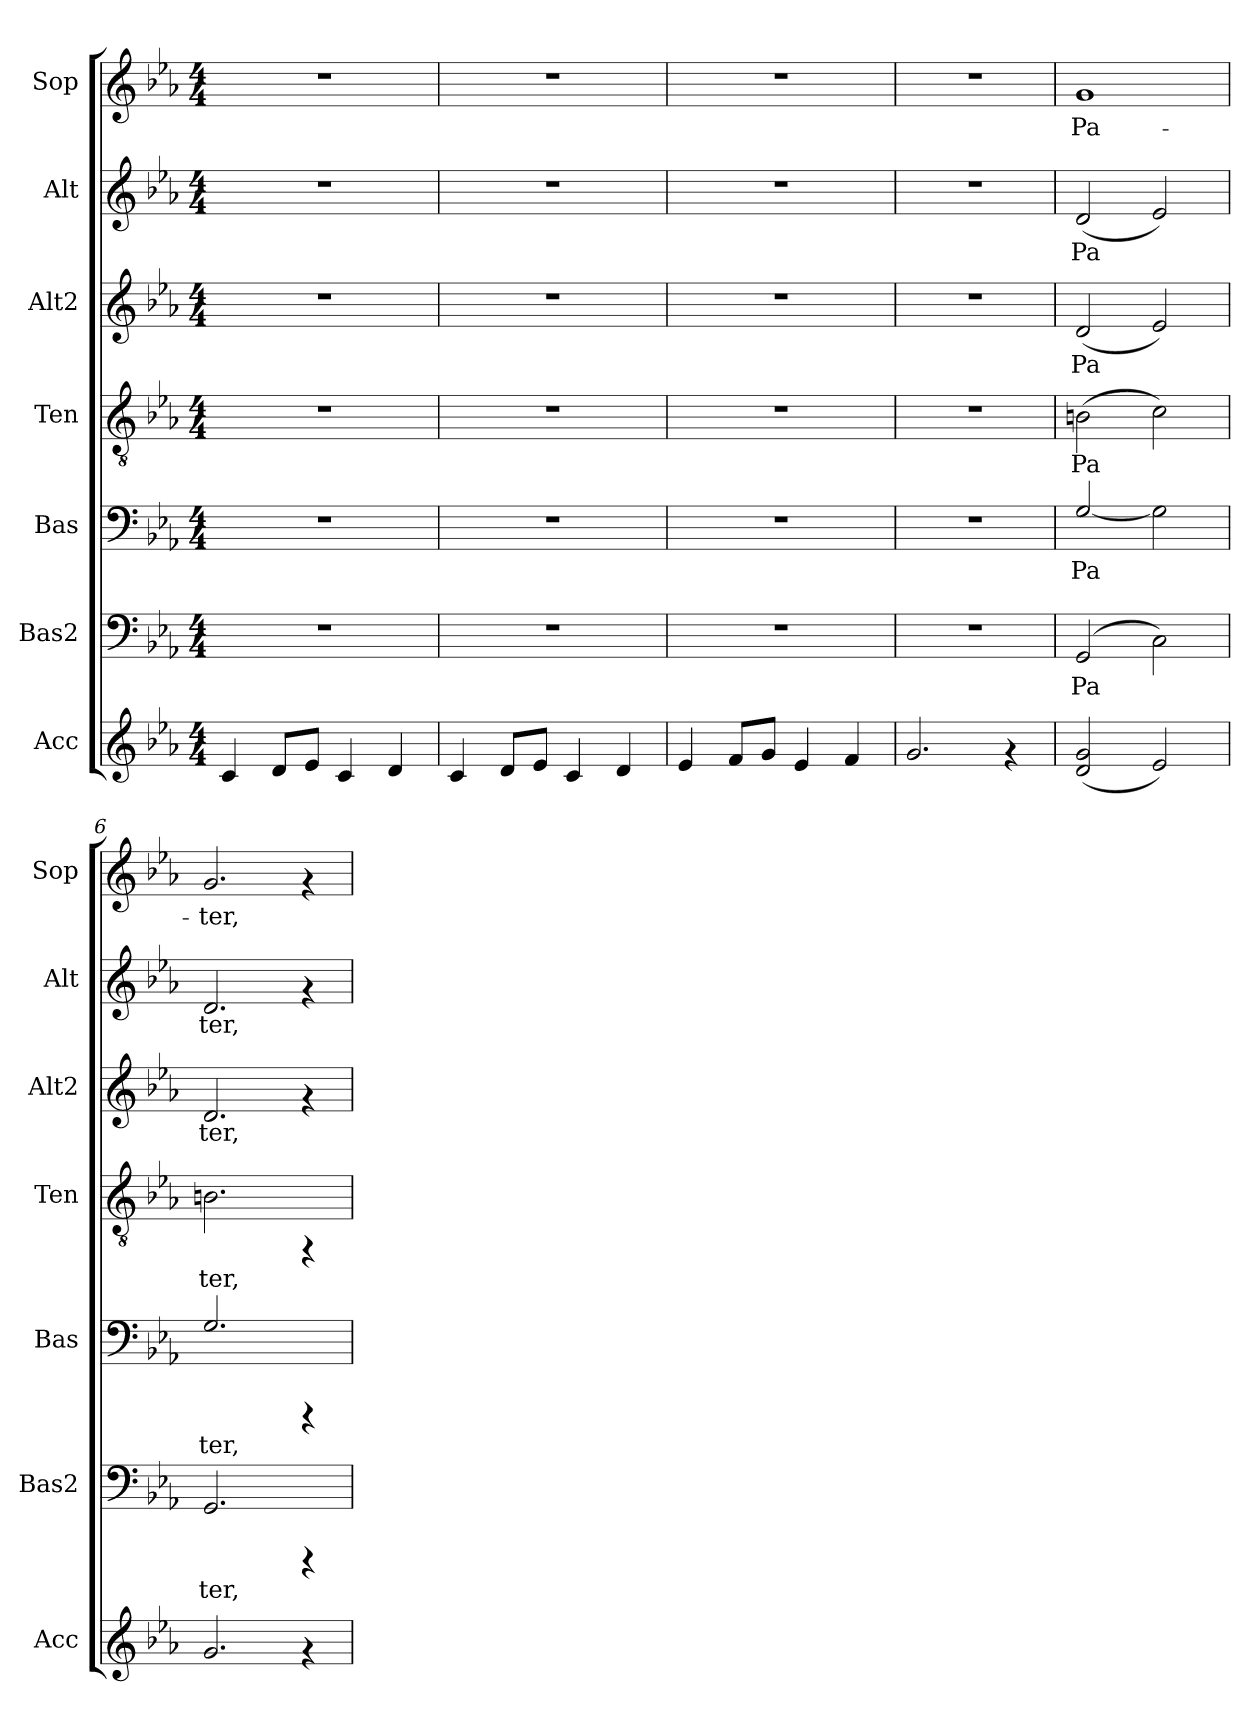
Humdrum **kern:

**kern	**kern	**text	**kern	**text	**kern	**text	**kern	**text	**kern	**text	**kern	**text
*part7	*part6	*part6	*part5	*part5	*part4	*part4	*part3	*part3	*part2	*part2	*part1	*part1
*staff7	*staff6	*staff6	*staff5	*staff5	*staff4	*staff4	*staff3	*staff3	*staff2	*staff2	*staff1	*staff1
*I"Acc	*I"Bas2	*	*I"Bas	*	*I"Ten	*	*I"Alt2	*	*I"Alt	*	*I"Sop	*
*I'Acc	*I'Bas2	*	*I'Bas	*	*I'Ten	*	*I'Alt2	*	*I'Alt	*	*I'Sop	*
*stria5	*stria5	*	*stria5	*	*stria5	*	*stria5	*	*stria5	*	*stria5	*
*clefG2	*clefF4	*	*clefF4	*	*clefGv2	*	*clefG2	*	*clefG2	*	*clefG2	*
*k[b-e-a-]	*k[b-e-a-]	*	*k[b-e-a-]	*	*k[b-e-a-]	*	*k[b-e-a-]	*	*k[b-e-a-]	*	*k[b-e-a-]	*
*E-:	*E-:	*	*E-:	*	*E-:	*	*E-:	*	*E-:	*	*E-:	*
*M4/4	*M4/4	*	*M4/4	*	*M4/4	*	*M4/4	*	*M4/4	*	*M4/4	*
=1	=1	=1	=1	=1	=1	=1	=1	=1	=1	=1	=1	=1
4c/	1r	.	1r	.	1r	.	1r	.	1r	.	1r	.
8d/L	.	.	.	.	.	.	.	.	.	.	.	.
8e-/J	.	.	.	.	.	.	.	.	.	.	.	.
4c/	.	.	.	.	.	.	.	.	.	.	.	.
4d/	.	.	.	.	.	.	.	.	.	.	.	.
=2	=2	=2	=2	=2	=2	=2	=2	=2	=2	=2	=2	=2
4c/	1r	.	1r	.	1r	.	1r	.	1r	.	1r	.
8d/L	.	.	.	.	.	.	.	.	.	.	.	.
8e-/J	.	.	.	.	.	.	.	.	.	.	.	.
4c/	.	.	.	.	.	.	.	.	.	.	.	.
4d/	.	.	.	.	.	.	.	.	.	.	.	.
=3	=3	=3	=3	=3	=3	=3	=3	=3	=3	=3	=3	=3
4e-/	1r	.	1r	.	1r	.	1r	.	1r	.	1r	.
8f/L	.	.	.	.	.	.	.	.	.	.	.	.
8g/J	.	.	.	.	.	.	.	.	.	.	.	.
4e-/	.	.	.	.	.	.	.	.	.	.	.	.
4f/	.	.	.	.	.	.	.	.	.	.	.	.
=4	=4	=4	=4	=4	=4	=4	=4	=4	=4	=4	=4	=4
2.g/	1r	.	1r	.	1r	.	1r	.	1r	.	1r	.
4rf	.	.	.	.	.	.	.	.	.	.	.	.
!!LO:PB:g=z
=5	=5	=5	=5	=5	=5	=5	=5	=5	=5	=5	=5	=5
!	!	!LO:LY:b:cj	!	!LO:LY:b:cj	!	!LO:LY:b:cj	!	!LO:LY:b:cj	!	!LO:LY:b:cj	!	!LO:LY:b:cj
(<2g/ 2d/	(<2GG/	Pa-	[>2G/	Pa-	(>2Bn\	Pa-	(<2d/	Pa-	(<2d/	Pa-	1g	Pa-
!	!	!LO:LY:b:cj	!	!LO:LY:b:cj	!	!LO:LY:b:cj	!	!LO:LY:b:cj	!	!LO:LY:b:cj	!	!
2e-/)	2C\)	--	2G\]	--	2c\)	--	2e-/)	--	2e-/)	--	.	.
=6	=6	=6	=6	=6	=6	=6	=6	=6	=6	=6	=6	=6
!	!	!LO:LY:b:cj	!	!LO:LY:b:cj	!	!LO:LY:b:cj	!	!LO:LY:b:cj	!	!LO:LY:b:cj	!	!LO:LY:b:cj
2.g/	2.GG/	ter,	2.G/	ter,	2.Bn\	ter,	2.d/	ter,	2.d/	ter,	2.g/	ter,
4rf	4rCCC	.	4rCCC	.	4rFF	.	4rf	.	4rf	.	4rf	.
=	=	=	=	=	=	=	=	=	=	=	=	=
*-	*-	*-	*-	*-	*-	*-	*-	*-	*-	*-	*-	*-
